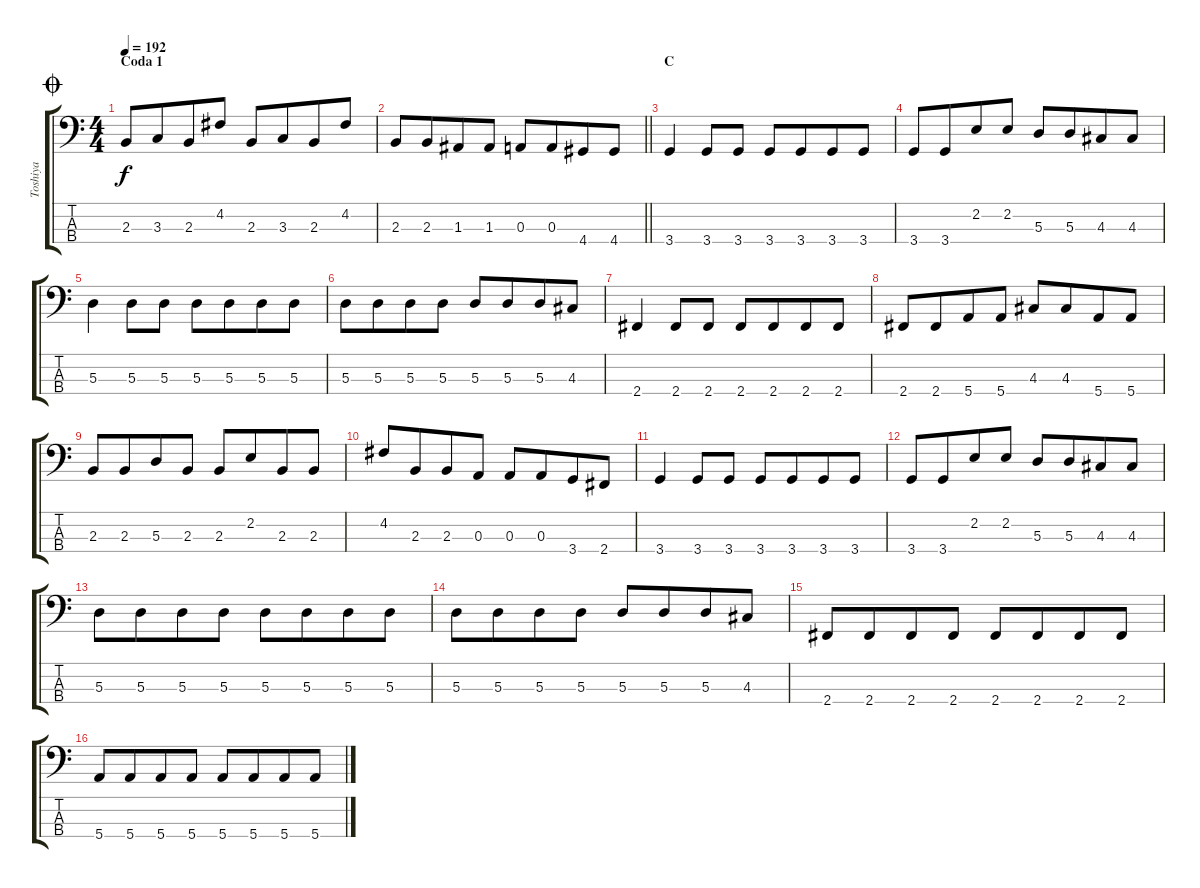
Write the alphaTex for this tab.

\track ("Toshiya" "Toshiya") {instrument electricbassfinger}
\staff {score tabs}
\tuning (G2 D2 A1 E1) {hide}
\ts (4 4)
\section ("" "Coda 1")
\jump coda
\tempo 192
\clef f4
\ks c
2.3.8{dy f beam Up} 3.3.8{beam Up beam merge} 2.3.8{beam Up} 4.2.8{beam Up} 2.3.8{beam Up} 3.3.8{beam Up beam merge} 2.3.8{beam Up} 4.2.8{beam Up} |
\barLineRight lightlight
2.3.8 2.3.8{beam merge} 1.3.8 1.3.8 0.3.8 0.3.8{beam merge} 4.4.8 4.4.8 |
\section ("" "C")
3.4.4 3.4.8 3.4.8 3.4.8 3.4.8{beam merge} 3.4.8{beam merge} 3.4.8 |
3.4.8 3.4.8{beam merge} 2.2.8 2.2.8 5.3.8{beam Up} 5.3.8{beam Up beam merge} 4.3.8{beam Up} 4.3.8{beam Up} |
5.3.4 5.3.8 5.3.8 5.3.8 5.3.8{beam merge} 5.3.8 5.3.8 |
5.3.8 5.3.8{beam merge} 5.3.8 5.3.8{beam split} 5.3.8 5.3.8{beam merge} 5.3.8 4.3.8 |
2.4.4 2.4.8 2.4.8 2.4.8 2.4.8{beam merge} 2.4.8 2.4.8 |
2.4.8 2.4.8{beam merge} 5.4.8 5.4.8 4.3.8 4.3.8{beam merge} 5.4.8 5.4.8 |
2.3.8 2.3.8{beam merge} 5.3.8 2.3.8 2.3.8{beam Up} 2.2.8{beam Up beam merge} 2.3.8{beam Up} 2.3.8{beam Up} |
4.2.8{beam Up} 2.3.8{beam Up beam merge} 2.3.8{beam Up} 0.3.8{beam Up beam split} 0.3.8 0.3.8{beam merge} 3.4.8 2.4.8 |
3.4.4 3.4.8 3.4.8 3.4.8 3.4.8{beam merge} 3.4.8 3.4.8 |
3.4.8 3.4.8{beam merge} 2.2.8 2.2.8 5.3.8{beam Up} 5.3.8{beam Up beam merge} 4.3.8{beam Up} 4.3.8{beam Up} |
5.3.8 5.3.8{beam merge} 5.3.8 5.3.8{beam split} 5.3.8 5.3.8{beam merge} 5.3.8 5.3.8 |
5.3.8{beam Down} 5.3.8{beam Down beam merge} 5.3.8{beam Down} 5.3.8{beam Down beam split} 5.3.8{beam Up} 5.3.8{beam Up beam merge} 5.3.8{beam Up} 4.3.8{beam Up} |
2.4.8 2.4.8{beam merge} 2.4.8 2.4.8 2.4.8 2.4.8{beam merge} 2.4.8 2.4.8 |
5.4.8 5.4.8{beam merge} 5.4.8 5.4.8 5.4.8 5.4.8{beam merge} 5.4.8 5.4.8
